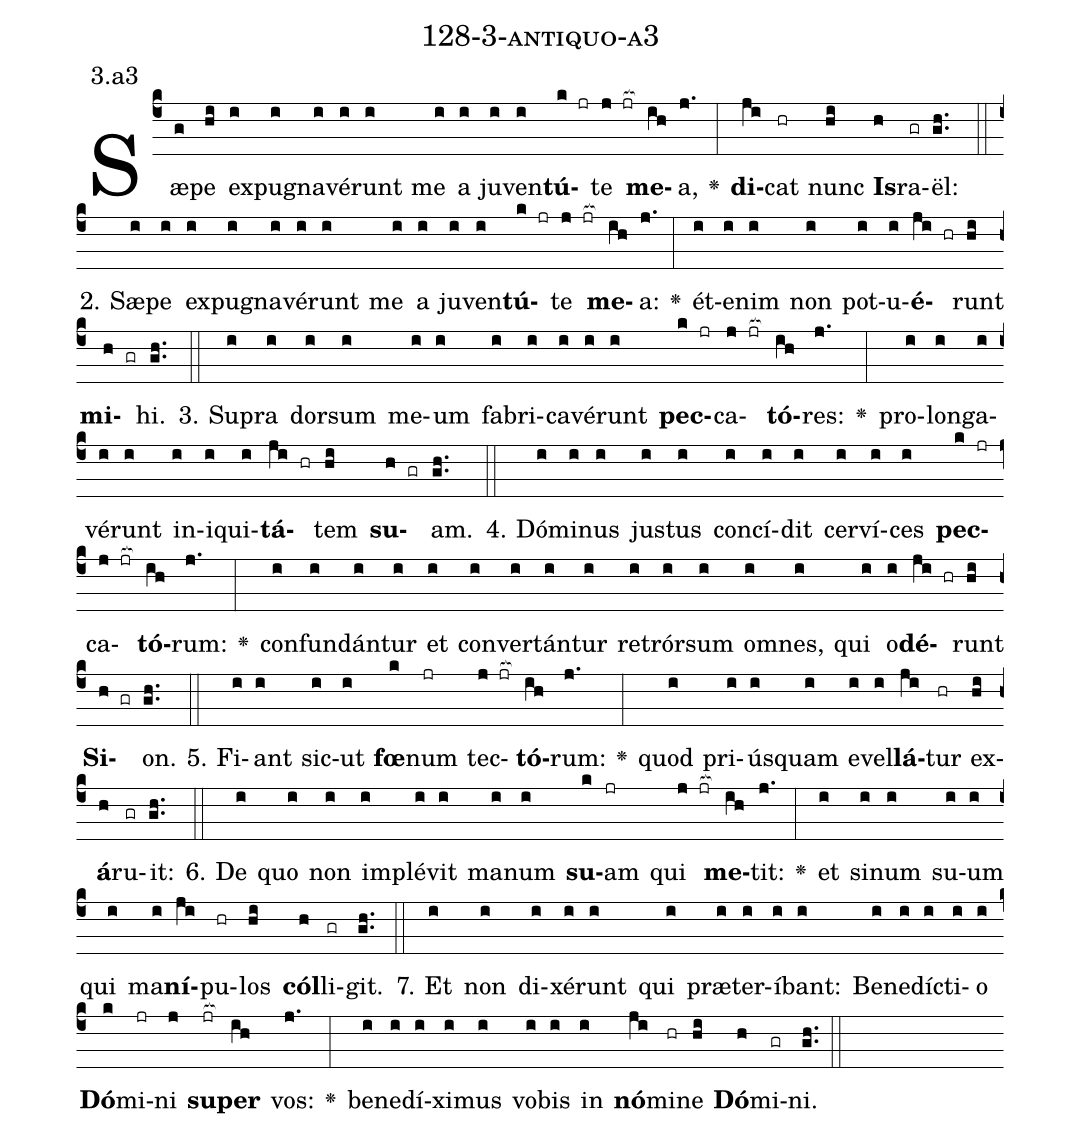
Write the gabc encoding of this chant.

name: 128-3-antiquo-a3;
annotation: 3.a3;
%%
(c4)Sæ(g)pe(hi) ex(i)pu(i)gna(i)vé(i)runt(i) me(i) a(i) ju(i)ven(i)<b>tú</b>(k jr)te(j jr[ocb:1{]) <b>me</b>(ih[ocb:0}])a,(j.) <v>\greheightstar</v>(:) <b>di</b>(ji)cat(hr) nunc(hi) <b>Is</b>(h)ra(gr)ël:(gh..) (::)
2. Sæ(i)pe(i) ex(i)pu(i)gna(i)vé(i)runt(i) me(i) a(i) ju(i)ven(i)<b>tú</b>(k jr)te(j jr[ocb:1{]) <b>me</b>(ih[ocb:0}])a:(j.) <v>\greheightstar</v>(:) ét(i)e(i)nim(i) non(i) pot(i)u(i)<b>é</b>(ji hr)runt(hi) <b>mi</b>(h gr)hi.(gh..) (::)
3. Su(i)pra(i) dor(i)sum(i) me(i)um(i) fa(i)bri(i)ca(i)vé(i)runt(i) <b>pec</b>(k jr)ca(j jr[ocb:1{])<b>tó</b>(ih[ocb:0}])res:(j.) <v>\greheightstar</v>(:) pro(i)lon(i)ga(i)vé(i)runt(i) in(i)i(i)qui(i)<b>tá</b>(ji hr)tem(hi) <b>su</b>(h gr)am.(gh..) (::)
4. Dó(i)mi(i)nus(i) jus(i)tus(i) con(i)cí(i)dit(i) cer(i)ví(i)ces(i) <b>pec</b>(k jr)ca(j jr[ocb:1{])<b>tó</b>(ih[ocb:0}])rum:(j.) <v>\greheightstar</v>(:) con(i)fun(i)dán(i)tur(i) et(i) con(i)ver(i)tán(i)tur(i) re(i)trór(i)sum(i) om(i)nes,(i) qui(i) o(i)<b>dé</b>(ji hr)runt(hi) <b>Si</b>(h gr)on.(gh..) (::)
5. Fi(i)ant(i) sic(i)ut(i) <b>fœ</b>(k)num(jr) tec(j jr[ocb:1{])<b>tó</b>(ih[ocb:0}])rum:(j.) <v>\greheightstar</v>(:) quod(i) pri(i)ús(i)quam(i) e(i)vel(i)<b>lá</b>(ji)tur(hr) ex(hi)<b>á</b>(h)ru(gr)it:(gh..) (::)
6. De(i) quo(i) non(i) im(i)plé(i)vit(i) ma(i)num(i) <b>su</b>(k)am(jr) qui(j jr[ocb:1{]) <b>me</b>(ih[ocb:0}])tit:(j.) <v>\greheightstar</v>(:) et(i) si(i)num(i) su(i)um(i) qui(i) ma(i)<b>ní</b>(ji)pu(hr)los(hi) <b>cól</b>(h)li(gr)git.(gh..) (::)
7. Et(i) non(i) di(i)xé(i)runt(i) qui(i) præ(i)ter(i)í(i)bant:(i) Be(i)ne(i)díc(i)ti(i)o(i) <b>Dó</b>(k)mi(jr)ni(j) <b>su</b>(jr[ocb:1{])<b>per</b>(ih[ocb:0}]) vos:(j.) <v>\greheightstar</v>(:) be(i)ne(i)dí(i)xi(i)mus(i) vo(i)bis(i) in(i) <b>nó</b>(ji)mi(hr)ne(hi) <b>Dó</b>(h)mi(gr)ni.(gh..) (::)
